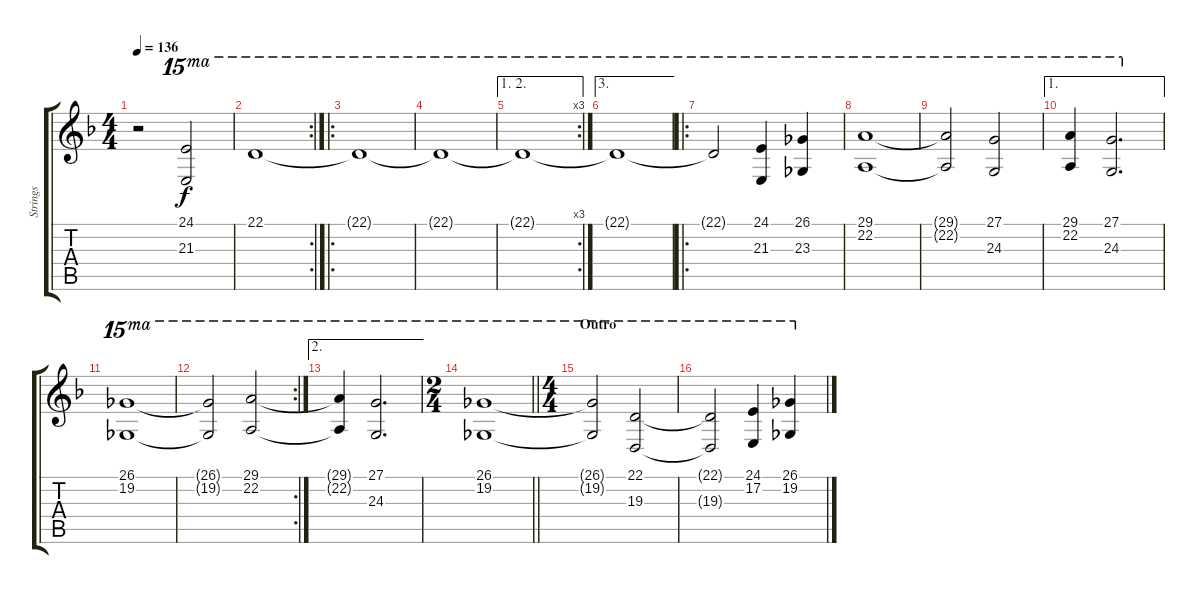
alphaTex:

\track ("Strings" "Strings") {instrument stringensemble1}
\staff {score tabs}
\tuning (E4 B3 G3 D3 A2 E2) {hide}
\ts (4 4)
\tempo 136
\clef g2
\ks f
r.2{dy f} (24.1{t} 21.3{t}).2{ot 15ma} |
\rc 2
22.1.1{ot 15ma} |
\ro
22.1{t}.1{ot 15ma} |
22.1{t}.1{ot 15ma} |
\ae (1 2)
\rc 3
22.1{t}.1{ot 15ma} |
\ae 3
22.1{t}.1{ot 15ma} |
\ro
22.1{t}.2{ot 15ma} (24.1 21.3).4{ot 15ma} (26.1 23.3).4{ot 15ma} |
(29.1 22.2).1{ot 15ma} |
(29.1{t} 22.2{t}).2{ot 15ma} (27.1 24.3).2{ot 15ma} |
\ae 1
(29.1 22.2).4{ot 15ma} (27.1 24.3).2{d ot 15ma} |
(26.1 19.2).1{ot 15ma} |
\rc 2
(26.1{t} 19.2{t}).2{ot 15ma} (29.1 22.2).2{ot 15ma} |
\ae 2
(29.1{t} 22.2{t}).4{ot 15ma} (27.1 24.3).2{d ot 15ma} |
\ts (2 4)
\barLineRight lightlight
(26.1 19.2).1{ot 15ma} |
\ts (4 4)
\section ("" "Outro")
(26.1{t} 19.2{t}).2{ot 15ma} (22.1 19.3).2{ot 15ma} |
(22.1{t} 19.3{t}).2{ot 15ma} (24.1 17.2).4{ot 15ma} (26.1 19.2).4{ot 15ma}
